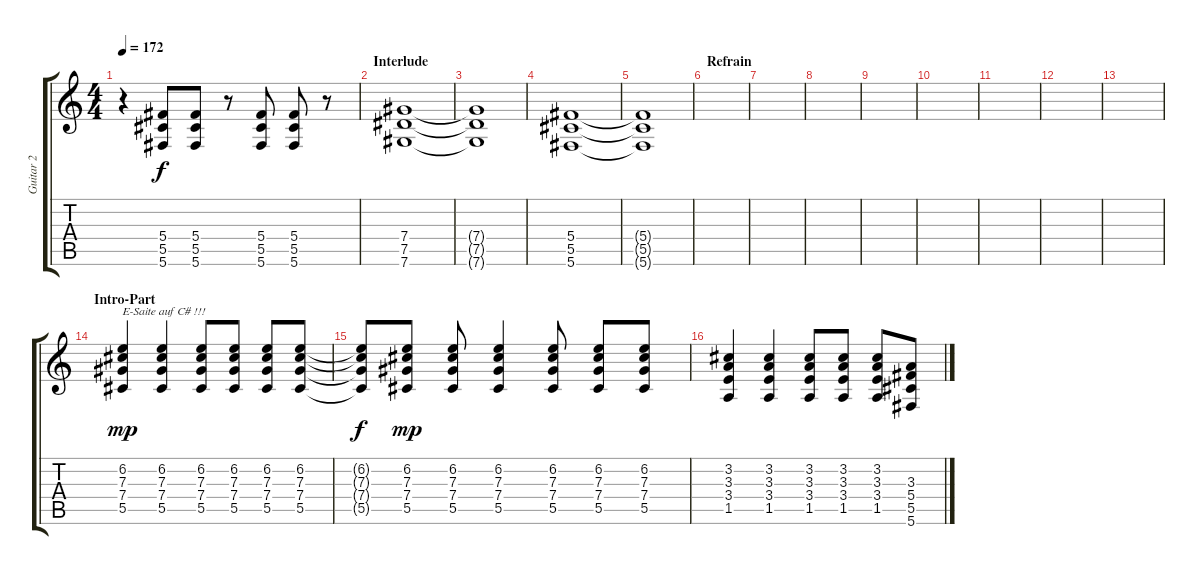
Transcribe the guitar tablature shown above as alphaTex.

\track ("Guitar 2" "Guitar 2") {instrument overdrivenguitar}
\staff {score tabs}
\tuning (Eb4 Bb3 Gb3 Db3 Ab2 Db2) {hide}
\ts (4 4)
\tempo 172
\clef g2
\ks c
r.4{dy f} (5.4 5.5 5.6).8 (5.4 5.5 5.6).8 r.8 (5.4 5.5 5.6).8 (5.4 5.5 5.6).8 r.8 |
\section ("" "Interlude")
(7.4 7.5 7.6).1 |
(7.4{t} 7.5{t} 7.6{t}).1 |
(5.4 5.5 5.6).1 |
(5.4{t} 5.5{t} 5.6{t}).1 |
\section ("" "Refrain")
|
|
|
|
|
|
|
|
\section ("" "Intro-Part")
(6.2 7.3 7.4 5.5).4{txt "E-Saite auf C# !!!" dy mp} (6.2 7.3 7.4 5.5).4 (6.2 7.3 7.4 5.5).8 (6.2 7.3 7.4 5.5).8 (6.2 7.3 7.4 5.5).8 (6.2 7.3 7.4 5.5).8 |
(6.2{t} 7.3{t} 7.4{t} 5.5{t}).8{dy f} (6.2 7.3 7.4 5.5).8{dy mp} (6.2 7.3 7.4 5.5).8 (6.2 7.3 7.4 5.5).4 (6.2 7.3 7.4 5.5).8 (6.2 7.3 7.4 5.5).8 (6.2 7.3 7.4 5.5).8 |
(3.2 3.3 3.4 1.5).4 (3.2 3.3 3.4 1.5).4 (3.2 3.3 3.4 1.5).8 (3.2 3.3 3.4 1.5).8 (3.2 3.3 3.4 1.5).8 (3.3 5.4 5.5 5.6).8
